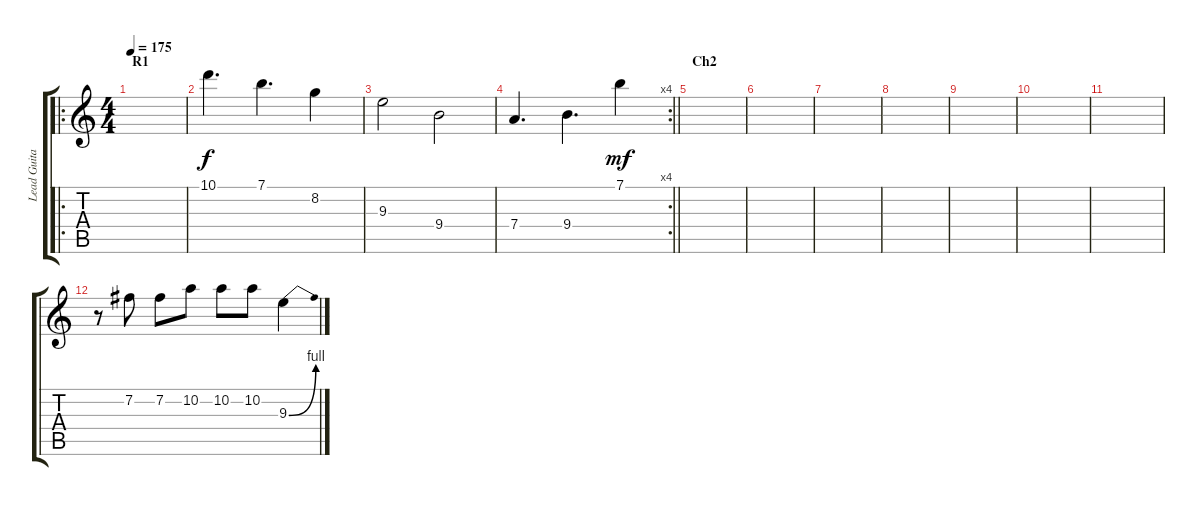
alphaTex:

\track ("Lead Guitar 2" "Lead Guita") {instrument distortionguitar}
\staff {score tabs}
\tuning (E4 B3 G3 D3 A2 E2) {hide}
\ro
\ts (4 4)
\section ("" "R1")
\tempo 175
\clef g2
\ks c
|
10.1.4{d} 7.1.4{d} 8.2.4 |
9.3.2 9.4.2 |
\rc 4
\barLineRight lightlight
7.4.4{d} 9.4.4{d} 7.1.4{dy mf} |
\section ("" "Ch2")
|
|
|
|
|
|
|
r.8 7.2.8 7.2.8 10.2.8 10.2.8 10.2.8 9.3{be (bend 0 0 60 4)}.4
